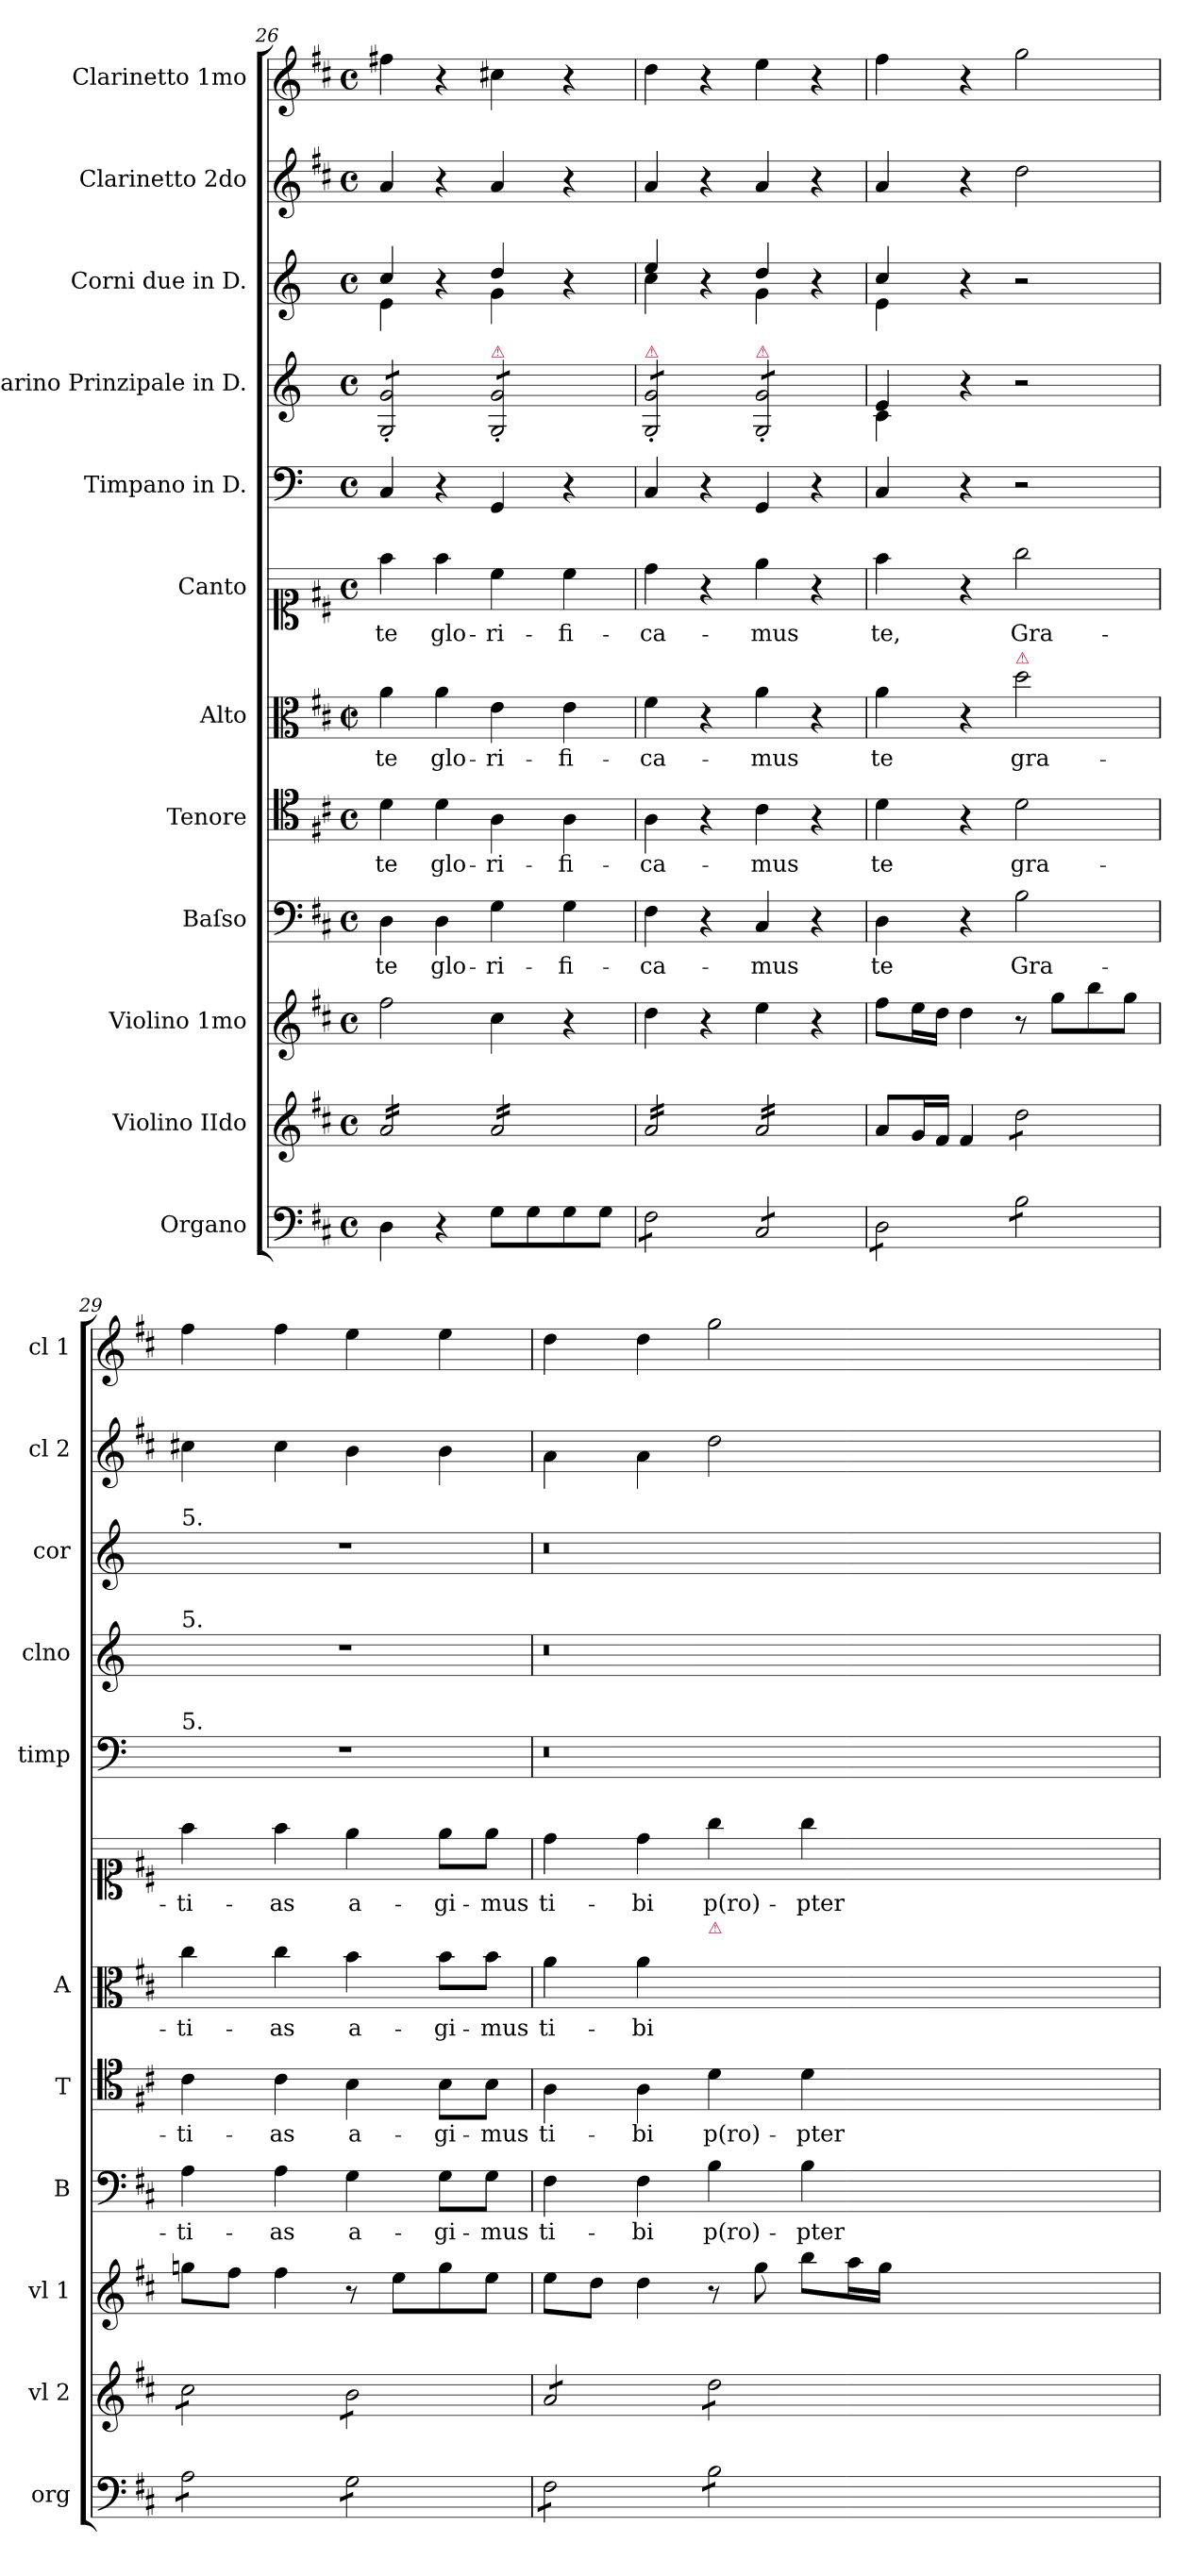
**kern	**kern	**kern	**kern	**text	**kern	**text	**kern	**text	**kern	**text	**kern	**kern	**kern	**kern	**kern
*part12	*part11	*part10	*part9	*part9	*part8	*part8	*part7	*part7	*part6	*part6	*part5	*part4	*part3	*part2	*part1
*staff12	*staff11	*staff10	*staff9	*staff9	*staff8	*staff8	*staff7	*staff7	*staff6	*staff6	*staff5	*staff4	*staff3	*staff2	*staff1
*I"Organo	*I"Violino IIdo	*I"Violino 1mo	*I"Baſso	*	*I"Tenore	*	*I"Alto	*	*I"Canto	*	*I"Timpano in D.	*I"Clarino Prinzipale in D.	*I"Corni due in D.	*I"Clarinetto 2do	*I"Clarinetto 1mo
*I'org	*I'vl 2	*I'vl 1	*I'B	*	*I'T	*	*I'A	*	*	*	*I'timp	*I'clno	*I'cor	*I'cl 2	*I'cl 1
*clefF4	*clefG2	*clefG2	*clefF4	*	*clefC4	*	*clefC3	*	*clefC1	*	*clefF4	*clefG2	*clefG2	*clefG2	*clefG2
*	*	*	*	*	*	*	*	*	*	*	*ITrd-1c-2	*ITrd-1c-2	*ITrd6c10	*	*
*k[f#c#]	*k[f#c#]	*k[f#c#]	*k[f#c#]	*	*k[f#c#]	*	*k[f#c#]	*	*k[f#c#]	*	*k[f#c#]	*k[f#c#]	*k[f#c#]	*k[f#c#]	*k[f#c#]
*M4/4	*M4/4	*M4/4	*M4/4	*	*M4/4	*	*M4/4	*	*M4/4	*	*M4/4	*M4/4	*M4/4	*M4/4	*M4/4
*met(c)	*met(c)	*met(c)	*met(c)	*	*met(c)	*	*met(c|)	*	*met(c)	*	*met(c)	*met(c)	*met(c)	*met(c)	*met(c)
=26	=26	=26	=26	=26	=26	=26	=26	=26	=26	=26	=26	=26	=26	=26	=26
*	*	*	*	*	*	*	*	*	*	*	*	*	*^	*	*
!	!	!	!	!	!	!	!	!	!	!	!	!LO:TX:a:color=crimson:t=⚠	!	!	!	!
*	*tremolo	*	*	*	*	*	*	*	*	*	*	*	*	*	*	*
*	*	*	*	*	*	*	*	*	*	*	*	*tremolo	*	*	*	*
4D\	16a/LL	2ff#\	4D\	te	4d\	te	4a\	te	4ff#\	te	4D/	8A'/ 8a'/L	4d/	4F#\	4a/	4ff#X\
.	16a/	.	.	.	.	.	.	.	.	.	.	.	.	.	.	.
.	16a/	.	.	.	.	.	.	.	.	.	.	8A'/ 8a'/	.	.	.	.
.	16a/	.	.	.	.	.	.	.	.	.	.	.	.	.	.	.
4r	16a/	.	4D\	glo-	4d\	glo-	4a\	glo-	4ff#\	glo-	4r	8A'/ 8a'/	4r	4ryy	4r	4r
.	16a/	.	.	.	.	.	.	.	.	.	.	.	.	.	.	.
.	16a/	.	.	.	.	.	.	.	.	.	.	8A'/ 8a'/J	.	.	.	.
.	16a/JJ	.	.	.	.	.	.	.	.	.	.	.	.	.	.	.
!	!	!	!	!	!	!	!	!	!	!	!	!LO:TX:a:color=crimson:t=⚠	!	!	!	!
8G\L	16a/LL	4cc#\	4G\	-ri-	4A\	-ri-	4e\	-ri-	4cc#\	-ri-	4AA/	8A'/ 8a'/L	4e/	4A\	4a/	4cc#X\
.	16a/	.	.	.	.	.	.	.	.	.	.	.	.	.	.	.
8G\	16a/	.	.	.	.	.	.	.	.	.	.	8A'/ 8a'/	.	.	.	.
.	16a/	.	.	.	.	.	.	.	.	.	.	.	.	.	.	.
8G\	16a/	4r	4G\	-fi-	4A\	-fi-	4e\	-fi-	4cc#\	-fi-	4r	8A'/ 8a'/	4r	4ryy	4r	4r
.	16a/	.	.	.	.	.	.	.	.	.	.	.	.	.	.	.
8G\J	16a/	.	.	.	.	.	.	.	.	.	.	8A'/ 8a'/J	.	.	.	.
.	16a/JJ	.	.	.	.	.	.	.	.	.	.	.	.	.	.	.
=27	=27	=27	=27	=27	=27	=27	=27	=27	=27	=27	=27	=27	=27	=27	=27	=27
!	!	!	!	!	!	!	!	!	!	!	!	!LO:TX:a:color=crimson:t=⚠	!	!	!	!
*tremolo	*	*	*	*	*	*	*	*	*	*	*	*	*	*	*	*
8F#\L	16a/LL	4dd\	4F#\	-ca-	4A\	-ca-	4f#\	-ca-	4dd\	-ca-	4D/	8A'/ 8a'/L	4f#/	4d\	4a/	4dd\
.	16a/	.	.	.	.	.	.	.	.	.	.	.	.	.	.	.
8F#\	16a/	.	.	.	.	.	.	.	.	.	.	8A'/ 8a'/	.	.	.	.
.	16a/	.	.	.	.	.	.	.	.	.	.	.	.	.	.	.
8F#\	16a/	4r	4r	.	4r	.	4r	.	4r	.	4r	8A'/ 8a'/	4r	4ryy	4r	4r
.	16a/	.	.	.	.	.	.	.	.	.	.	.	.	.	.	.
8F#\J	16a/	.	.	.	.	.	.	.	.	.	.	8A'/ 8a'/J	.	.	.	.
.	16a/JJ	.	.	.	.	.	.	.	.	.	.	.	.	.	.	.
!	!	!	!	!	!	!	!	!	!	!	!	!LO:TX:a:color=crimson:t=⚠	!	!	!	!
8C#/L	16a/LL	4ee\	4C#/	-mus	4c#\	-mus	4a\	-mus	4ee\	-mus	4AA/	8A'/ 8a'/L	4e/	4A\	4a/	4ee\
.	16a/	.	.	.	.	.	.	.	.	.	.	.	.	.	.	.
8C#/	16a/	.	.	.	.	.	.	.	.	.	.	8A'/ 8a'/	.	.	.	.
.	16a/	.	.	.	.	.	.	.	.	.	.	.	.	.	.	.
8C#/	16a/	4r	4r	.	4r	.	4r	.	4r	.	4r	8A'/ 8a'/	4r	4ryy	4r	4r
.	16a/	.	.	.	.	.	.	.	.	.	.	.	.	.	.	.
8C#/J	16a/	.	.	.	.	.	.	.	.	.	.	8A'/ 8a'/J	.	.	.	.
*	*	*	*	*	*	*	*	*	*	*	*	*Xtremolo	*	*	*	*
.	16a/JJ	.	.	.	.	.	.	.	.	.	.	.	.	.	.	.
*	*Xtremolo	*	*	*	*	*	*	*	*	*	*	*	*	*	*	*
=28	=28	=28	=28	=28	=28	=28	=28	=28	=28	=28	=28	=28	=28	=28	=28	=28
*	*	*	*	*	*	*	*	*	*	*	*	*^	*	*	*	*
8D\L	8a/L	8ff#\L	4D\	te	4d\	te	4a\	te	4ff#\	te,	4D/	4f#/	4d\	4d/	4F#\	4a/	4ff#\
8D\	16g/L	16ee\L	.	.	.	.	.	.	.	.	.	.	.	.	.	.	.
.	16f#/JJ	16dd\JJ	.	.	.	.	.	.	.	.	.	.	.	.	.	.	.
8D\	4f#/	4dd\	4r	.	4r	.	4r	.	4r	.	4r	4r	4ryy	4r	4ryy	4r	4r
8D\J	.	.	.	.	.	.	.	.	.	.	.	.	.	.	.	.	.
!	!	!	!	!	!	!	!LO:TX:a:color=crimson:t=⚠	!	!	!	!	!	!	!	!	!	!
*	*tremolo	*	*	*	*	*	*	*	*	*	*	*	*	*	*	*	*
8B\L	8dd\L	8r	2B\	Gra-	2d\	gra-	2dd\	gra-	2gg\	Gra-	2r	2r	2ryy	2r	2ryy	2dd\	2gg\
8B\	8dd\	8gg\L	.	.	.	.	.	.	.	.	.	.	.	.	.	.	.
8B\	8dd\	8bb\	.	.	.	.	.	.	.	.	.	.	.	.	.	.	.
8B\J	8dd\J	8gg\J	.	.	.	.	.	.	.	.	.	.	.	.	.	.	.
*	*	*	*	*	*	*	*	*	*	*	*	*v	*v	*	*	*	*
*	*	*	*	*	*	*	*	*	*	*	*	*	*v	*v	*	*
=29	=29	=29	=29	=29	=29	=29	=29	=29	=29	=29	=29	=29	=29	=29	=29
!	!	!	!	!	!	!	!	!	!	!	!	!	!LO:TX:a:t=5.	!	!
!	!	!	!	!	!	!	!	!	!	!	!	!LO:TX:a:t=5.	!	!	!
!	!	!	!	!	!	!	!	!	!	!	!LO:TX:a:t=5.	!	!	!	!
8A\L	8cc#\L	8ggn\L	4A\	-ti-	4c#\	-ti-	4cc#\	-ti-	4ff#\	-ti-	1r	1r	1r	4cc#X\	4ff#\
8A\	8cc#\	8ff#\J	.	.	.	.	.	.	.	.	.	.	.	.	.
8A\	8cc#\	4ff#\	4A\	-as	4c#\	-as	4cc#\	-as	4ff#\	-as	.	.	.	4cc#\	4ff#\
8A\J	8cc#\J	.	.	.	.	.	.	.	.	.	.	.	.	.	.
8G\L	8b\L	8r	4G\	a-	4B\	a-	4b\	a-	4ee\	a-	.	.	.	4b\	4ee\
8G\	8b\	8ee\L	.	.	.	.	.	.	.	.	.	.	.	.	.
8G\	8b\	8gg\	8G\L	-gi-	8B\L	-gi-	8b\L	-gi-	8ee\L	-gi-	.	.	.	4b\	4ee\
8G\J	8b\J	8ee\J	8G\J	-mus	8B\J	-mus	8b\J	-mus	8ee\J	-mus	.	.	.	.	.
=30	=30	=30	=30	=30	=30	=30	=30	=30	=30	=30	=30	=30	=30	=30	=30
8F#\L	8a/L	8ee\L	4F#\	ti-	4A\	ti-	4a\	ti-	4dd\	ti-	0.r	0.r	0.r	4a\	4dd\
8F#\	8a/	8dd\J	.	.	.	.	.	.	.	.	.	.	.	.	.
8F#\	8a/	4dd\	4F#\	-bi	4A\	-bi	4a\	-bi	4dd\	-bi	.	.	.	4a\	4dd\
8F#\J	8a/J	.	.	.	.	.	.	.	.	.	.	.	.	.	.
!	!	!	!	!	!	!	!LO:TX:a:color=crimson:t=⚠	!	!	!	!	!	!	!	!
8B\L	8dd\L	8r	4B\	p(ro)-	4d\	p(ro)-	2dd\yy	gra-	4gg\	p(ro)-	.	.	.	2dd\	2gg\
8B\	8dd\	8gg\	.	.	.	.	.	.	.	.	.	.	.	.	.
8B\	8dd\	8bb\L	4B\	-pter	4d\	-pter	.	.	4gg\	-pter	.	.	.	.	.
8B\J	8dd\J	16aa\L	.	.	.	.	.	.	.	.	.	.	.	.	.
*	*Xtremolo	*	*	*	*	*	*	*	*	*	*	*	*	*	*
*Xtremolo	*	*	*	*	*	*	*	*	*	*	*	*	*	*	*
.	.	16gg\JJ	.	.	.	.	.	.	.	.	.	.	.	.	.
0ryy	0ryy	0ryy	0ryy	.	0ryy	.	0ryy	.	0ryy	.	.	.	.	0ryy	0ryy
=	=	=	=	=	=	=	=	=	=	=	=	=	=	=	=
*-	*-	*-	*-	*-	*-	*-	*-	*-	*-	*-	*-	*-	*-	*-	*-
